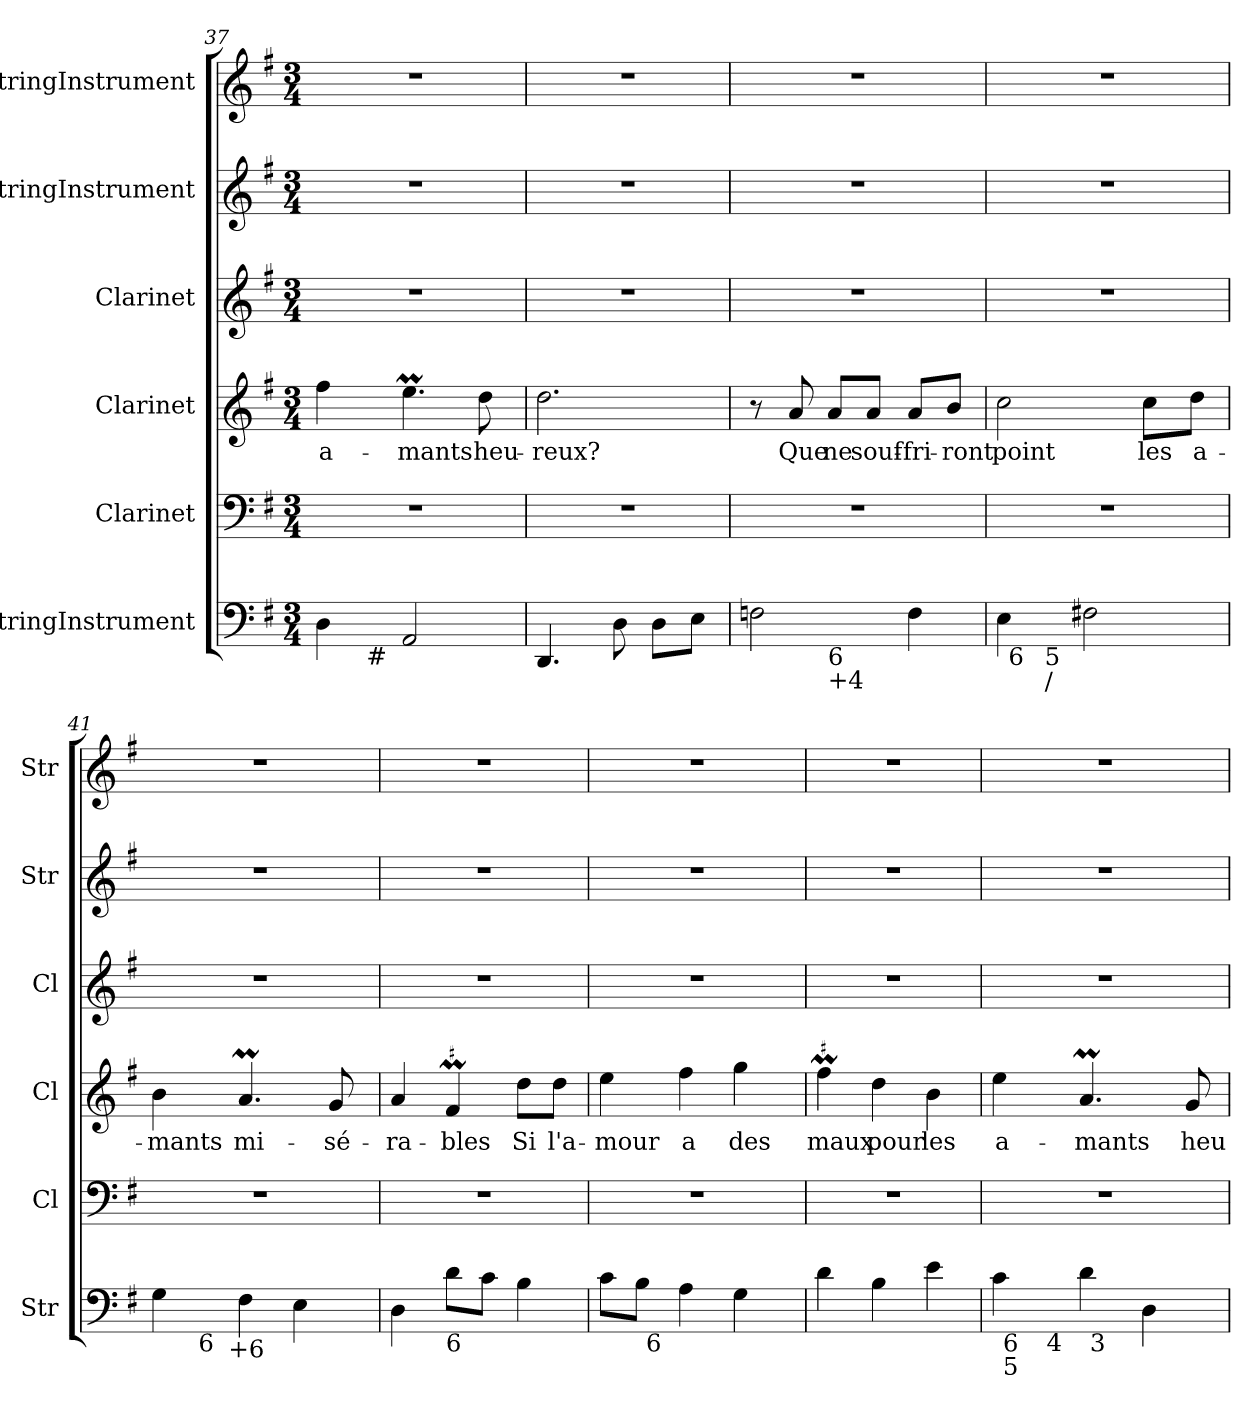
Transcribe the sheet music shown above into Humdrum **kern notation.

**kern	**kern	**kern	**text	**kern	**kern	**kern
*part6	*part5	*part4	*part4	*part3	*part2	*part1
*staff6	*staff5	*staff4	*staff4	*staff3	*staff2	*staff1
*I"StringInstrument	*I"Clarinet	*I"Clarinet	*	*I"Clarinet	*I"StringInstrument	*I"StringInstrument
*I'Str	*I'Cl	*I'Cl	*	*I'Cl	*I'Str	*I'Str
*clefF4	*clefF4	*clefG2	*	*clefG2	*clefG2	*clefG2
*	*ITrd1c2	*ITrd1c2	*	*ITrd1c2	*	*
*k[f#]	*k[b-]	*k[b-]	*	*k[b-]	*k[f#]	*k[f#]
*G:	*F:	*F:	*	*F:	*G:	*G:
*M3/4	*M3/4	*M3/4	*	*M3/4	*M3/4	*M3/4
=37	=37	=37	=37	=37	=37	=37
*^	*	*	*	*	*	*
4D\	8ryy	2.r	4ee\	a-	2.r	2.r	2.r
.	64ryy	.	.	.	.	.	.
!	!LO:TX:b:t=#	!	!	!	!	!	!
.	2ryy	.	.	.	.	.	.
2AA/	.	.	4.ddM\	-mants	.	.	.
.	.	.	8cc\	heu-	.	.	.
.	16..ryy	.	.	.	.	.	.
*v	*v	*	*	*	*	*	*
=38	=38	=38	=38	=38	=38	=38
4.DD/	2.r	2.cc\	-reux?	2.r	2.r	2.r
8D\	.	.	.	.	.	.
8D\L	.	.	.	.	.	.
8E\J	.	.	.	.	.	.
=39	=39	=39	=39	=39	=39	=39
*^	*	*	*	*	*	*
2Fn\	4ryy	2.r	8r	.	2.r	2.r	2.r
.	.	.	8g/	Que	.	.	.
!	!LO:TX:b:t=6\n+4	!	!	!	!	!	!
.	2ryy	.	8g/L	ne	.	.	.
.	.	.	8g/J	souf-	.	.	.
4F\	.	.	8g/L	-fri-	.	.	.
.	.	.	8a/J	-ront	.	.	.
=40	=40	=40	=40	=40	=40	=40	=40
*	*^	*	*	*	*	*	*
4E\	64ryy	8ryy	2.r	2b-\	point	2.r	2.r	2.r
!	!LO:TX:b:t=6	!	!	!	!	!	!	!
.	2ryy	.	.	.	.	.	.	.
!	!	!LO:TX:b:t=5	!	!	!	!	!	!
!	!	!LO:TX:b:t=/	!	!	!	!	!	!
.	.	2ryy	.	.	.	.	.	.
2F#X\	.	.	.	.	.	.	.	.
.	.	.	.	8b-\L	les	.	.	.
.	8...ryy	.	.	.	.	.	.	.
.	.	8ryy	.	8cc\J	a-	.	.	.
!!LO:LB:g=z
=41	=41	=41	=41	=41	=41	=41	=41	=41
4G\	8ryy	8...ryy	2.r	4a\	-mants	2.r	2.r	2.r
.	64ryy	.	.	.	.	.	.	.
!	!LO:TX:b:t=6	!	!	!	!	!	!	!
.	2ryy	.	.	.	.	.	.	.
!	!	!LO:TX:b:t=+6	!	!	!	!	!	!
.	.	2ryy	.	.	.	.	.	.
4F#\	.	.	.	4.gM/	mi-	.	.	.
4E\	.	.	.	.	.	.	.	.
.	.	.	.	8f/	-sé-	.	.	.
.	16..ryy	.	.	.	.	.	.	.
.	.	64ryy	.	.	.	.	.	.
*v	*v	*v	*	*	*	*	*	*
=42	=42	=42	=42	=42	=42	=42
4D\	2.r	4g/	-ra-	2.r	2.r	2.r
!LO:TX:b:t=6	!	!	!	!	!	!
8d\L	.	4eM/	-bles	.	.	.
8c\J	.	.	.	.	.	.
4B\	.	8cc\L	Si	.	.	.
.	.	8cc\J	l'a-	.	.	.
=43	=43	=43	=43	=43	=43	=43
*^	*	*	*	*	*	*
8c\L	8ryy	2.r	4dd\	-mour	2.r	2.r	2.r
8B\J	64ryy	.	.	.	.	.	.
!	!LO:TX:b:t=6	!	!	!	!	!	!
.	2ryy	.	.	.	.	.	.
4A\	.	.	4ee\	a	.	.	.
4G\	.	.	4ff\	des	.	.	.
.	16..ryy	.	.	.	.	.	.
*v	*v	*	*	*	*	*	*
=44	=44	=44	=44	=44	=44	=44
4d\	2.r	4eeM\	maux	2.r	2.r	2.r
4B\	.	4cc\	pour	.	.	.
4e\	.	4a\	les	.	.	.
=45	=45	=45	=45	=45	=45	=45
*^	*	*	*	*	*	*
*	*^	*	*	*	*	*	*
*	*	*^	*	*	*	*	*	*
4c\	64ryy	8ryy	4ryy	2.r	4dd\	a-	2.r	2.r	2.r
!	!LO:TX:b:t=6\n5	!	!	!	!	!	!	!	!
.	2ryy	.	.	.	.	.	.	.	.
.	.	64ryy	.	.	.	.	.	.	.
!	!	!LO:TX:b:t=4	!	!	!	!	!	!	!
.	.	2ryy	.	.	.	.	.	.	.
4d\	.	.	64ryy	.	4.gM/	-mants	.	.	.
!	!	!	!LO:TX:b:t=3	!	!	!	!	!	!
.	.	.	4ryy	.	.	.	.	.	.
4D\	.	.	.	.	.	.	.	.	.
.	8...ryy	.	8...ryy	.	.	.	.	.	.
.	.	.	.	.	8f/	heu-	.	.	.
.	.	16..ryy	.	.	.	.	.	.	.
*v	*v	*v	*v	*	*	*	*	*	*
=	=	=	=	=	=	=
*-	*-	*-	*-	*-	*-	*-
